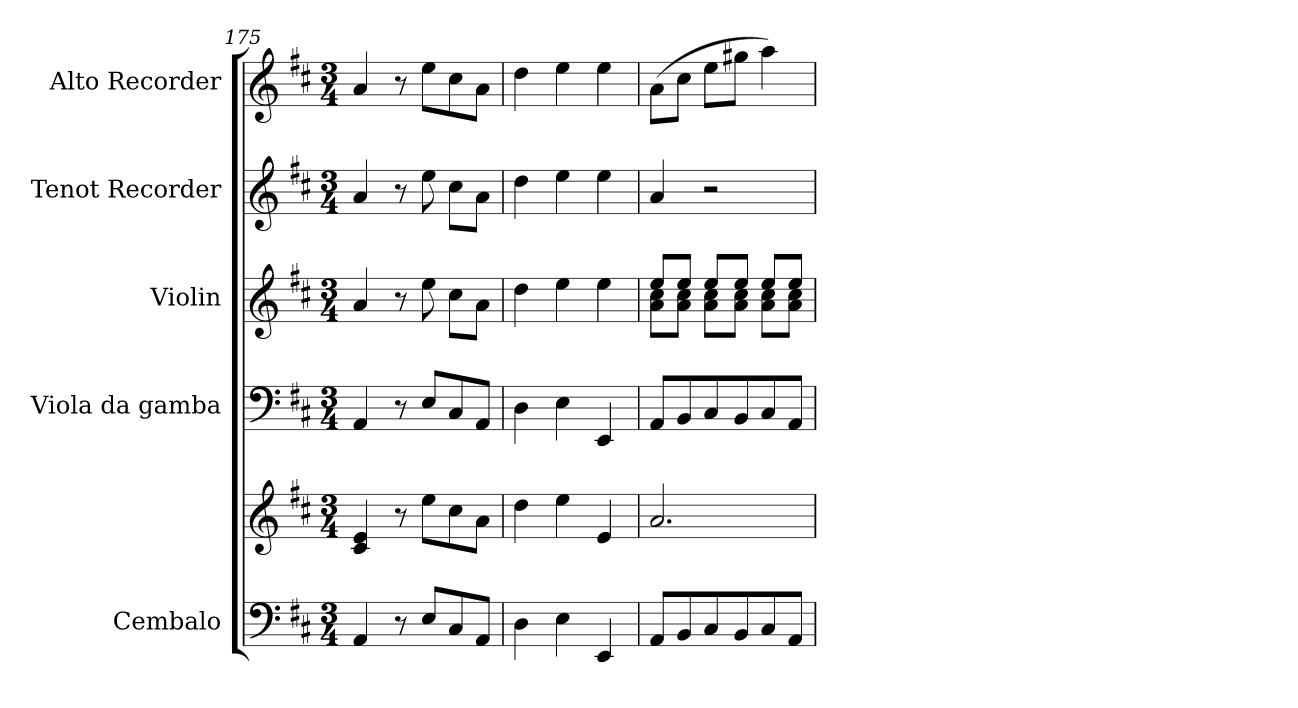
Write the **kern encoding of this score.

**kern	**kern	**kern	**kern	**kern	**kern
*part5	*part5	*part4	*part3	*part2	*part1
*staff6	*staff5	*staff4	*staff3	*staff2	*staff1
*I"Cembalo	*	*I"Viola da gamba	*I"Violin	*I"Tenot Recorder	*I"Alto Recorder
*	*	*I'Vla. d. g.	*I'Vln.	*I'T. Rec.	*I'A. Rec
*clefF4	*clefG2	*clefF4	*clefG2	*clefG2	*clefG2
*k[f#c#]	*k[f#c#]	*k[f#c#]	*k[f#c#]	*k[f#c#]	*k[f#c#]
*M3/4	*M3/4	*M3/4	*M3/4	*M3/4	*M3/4
=175	=175	=175	=175	=175	=175
4AA/	4c#/ 4e/	4AA/	4a/	4a/	4a/
8r	8r	8r	8r	8r	8r
8E/L	8ee\L	8E/L	8ee\	8ee\	8ee\L
8C#/	8cc#\	8C#/	8cc#\L	8cc#\L	8cc#\
8AA/J	8a\J	8AA/J	8a\J	8a\J	8a\J
=176	=176	=176	=176	=176	=176
4D\	4dd\	4D\	4dd\	4dd\	4dd\
4E\	4ee\	4E\	4ee\	4ee\	4ee\
4EE/	4e/	4EE/	4ee\	4ee\	4ee\
=177	=177	=177	=177	=177	=177
*	*	*	*^	*	*
8AA/L	2.a/	8AA/L	8ee/L	8a\ 8cc#\L	4a/	(8a\L
8BB/	.	8BB/	8ee/J	8a\ 8cc#\J	.	8cc#\J
8C#/	.	8C#/	8ee/L	8a\ 8cc#\L	2r	8ee\L
8BB/	.	8BB/	8ee/J	8a\ 8cc#\J	.	8gg#X\J
8C#/	.	8C#/	8ee/L	8a\ 8cc#\L	.	4aa\)
8AA/J	.	8AA/J	8ee/J	8a\ 8cc#\J	.	.
*	*	*	*v	*v	*	*
=	=	=	=	=	=
*-	*-	*-	*-	*-	*-
